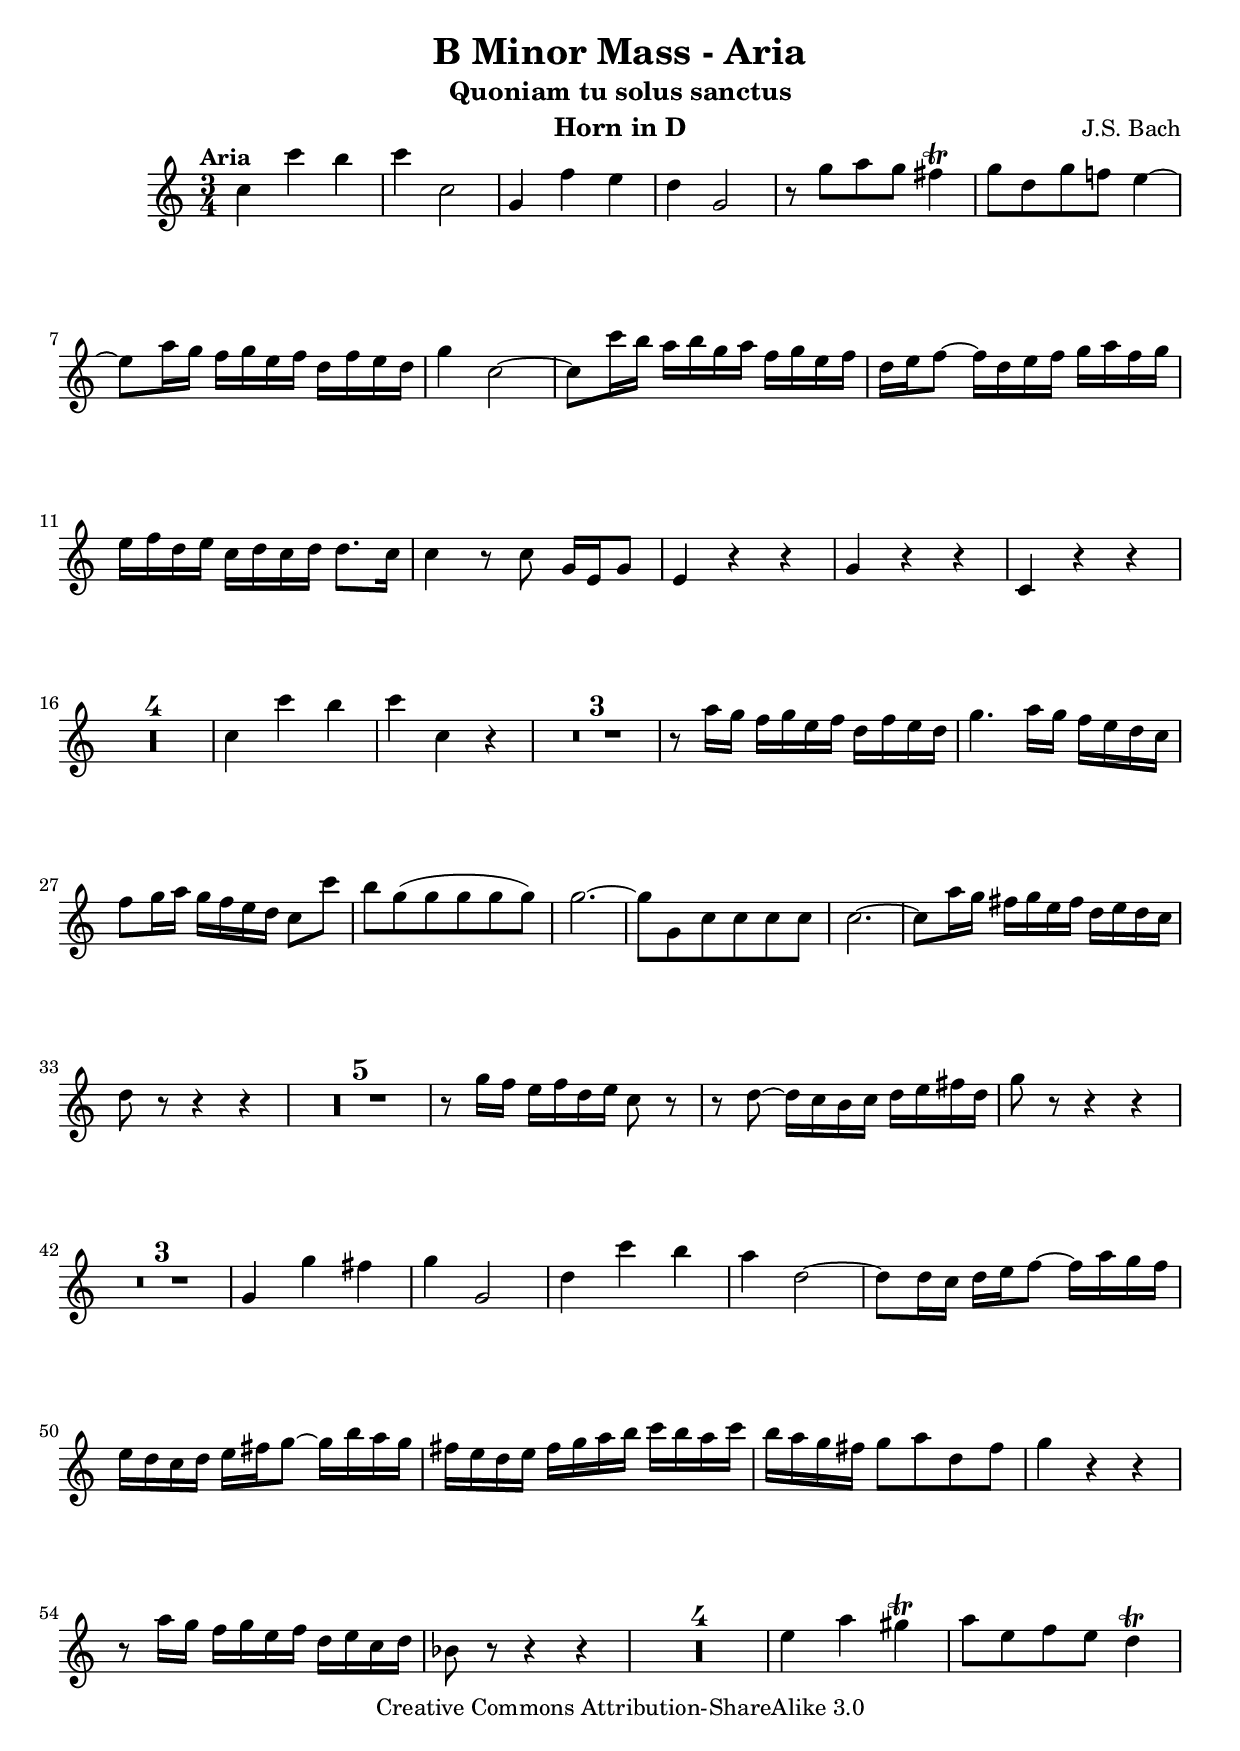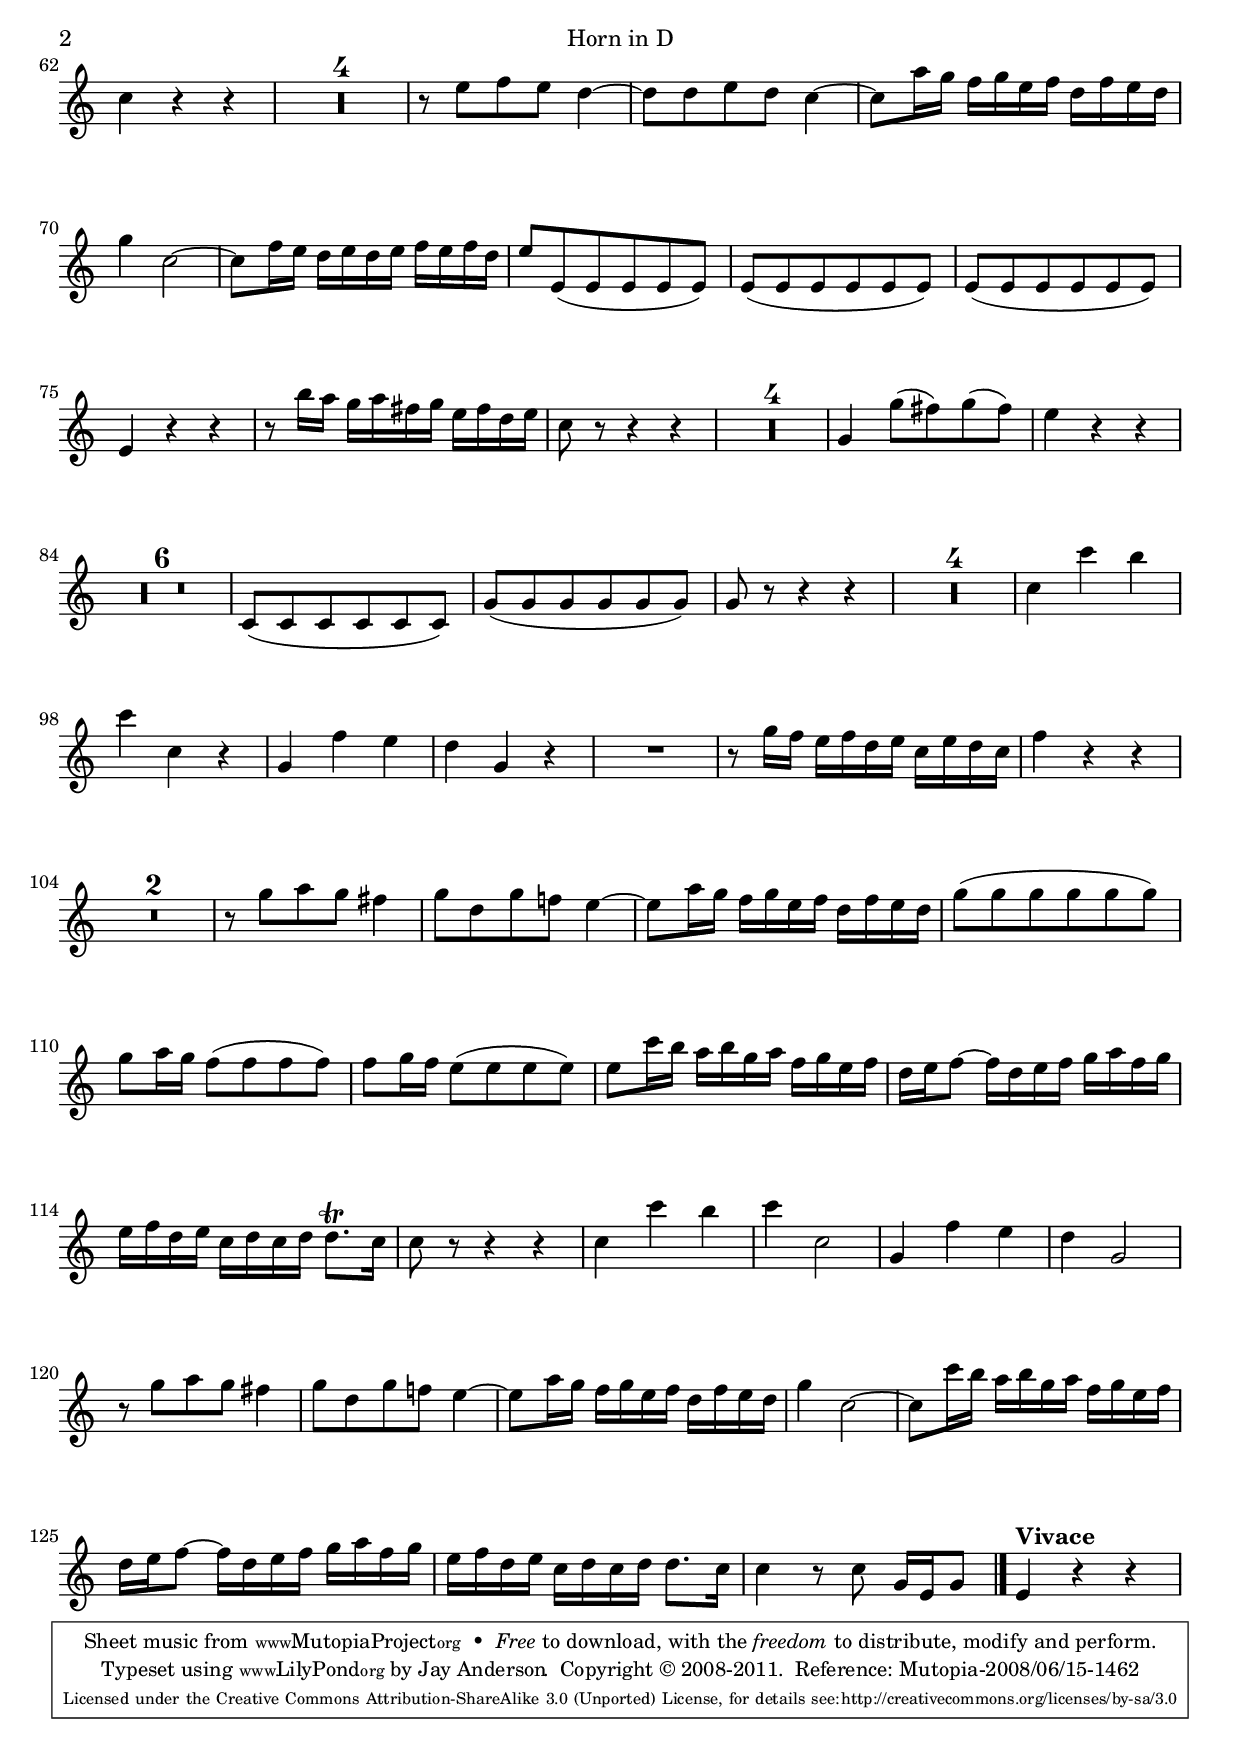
\version "2.14.1"

\include "defs.ily" 
\version "2.14.1"

hornAria = \relative c''
{
  \transposition d
  \key c \major
  c4 c' b |
  c c,2 |
  g4 f' e |
  d g,2 |
  r8 g' a g fis4\trill |
  g8 d g f e4~ |
  e8 a16 g f g e f d f e d |
  g4 c,2~ |
  c8 c'16 b a b g a f g e f |
  d e f8~ f16 d e f g a f g |
  e f d e c d c d d8. c16 |
  c4 r8 c8 g16 e g8 |
  e4 r r |
  g r r |
  c, r r |
  R2.*4 |
  c'4 c' b |
  c c, r |
  R2.*3 |
  r8 a'16 g f g e f d f e d |
  g4. a16 g f e d c |
  f8 g16 a g f e d c8 c' |
  b g( g g g g) |
  g2.~ |
  g8 g, c c c c |
  c2.~ |
  c8 a'16 g fis g e fis d e d c |
  d8 r r4 r |
  R2.*5 |
  r8 g16 f e f d e c8 r |
  r d~ d16 c b c d e fis d |
  g8 r r4 r |
  R2.*3 |
  g,4 g' fis |
  g g,2 |
  d'4 c' b |
  a d,2~ |
  d8 d16 c d e f8~ f16 a g f |
  e d c d e fis g8~ g16 b a g |
  fis e d e fis g a b c b a c |
  b a g fis g8 a d, fis |
  g4 r r |
  r8 a16 g f g e f d e c d |
  bes8 r r4 r |
  R2.*4 |
  e4 a gis\trill |
  a8 e f e d4\trill |
  c r r |
  R2.*4 |
  r8 e f e d4~ |
  d8 d e d c4~ |
  c8 a'16 g f g e f d f e d |
  g4 c,2~ |
  c8 f16 e d e d e f e f d |
  e8 e,( e e e e) |
  e( e e e e e) |
  e( e e e e e) |
  e4 r r |
  r8 b''16 a g a fis g e fis d e |
  c8 r r4 r |
  R2.*4 |
  g4 g'8( fis) g( fis) |
  e4 r r |
  R2.*6 |
  c,8( c c c c c) |
  g'( g g g g g) |
  g r r4 r |
  R2.*4 |
  c4 c' b |
  c c, r |
  g f' e |
  d g, r |
  R2. |
  r8 g'16 f e f d e c e d c |
  f4 r r |
  R2.*2 |
  r8 g a g fis4 |
  g8 d g f e4~ |
  e8 a16 g f g e f d f e d |
  g8( g g g g g) |
  g a16 g f8( f f f) |
  f g16 f e8( e e e) |
  e c'16 b a b g a f g e f |
  d e f8~ f16 d e f g a f g |
  e f d e c d c d d8.\trill c16 |
  c8 r r4 r |
  c4 c' b |
  c c,2 |
  g4 f' e |
  d g,2 |
  r8 g' a g fis4 |
  g8 d g f e4~ |
  e8 a16 g f g e f d f e d |
  g4 c,2~ |
  c8 c'16 b a b g a f g e f |
  d e f8~ f16 d e f g a f g |
  e f d e c d c d d8. c16 |
  c4 r8 c g16 e g8 |

  %vivace
  e4 r r |
}
 

instrument = "Horn in D"

notes = \hornAria

\version "2.14.1"

\include "defs.ily"

\book
{
  \include "header.ily"
  \score
  {
    \new Staff
    {
      << \notes \outlineAria >>
    }
  }
}

